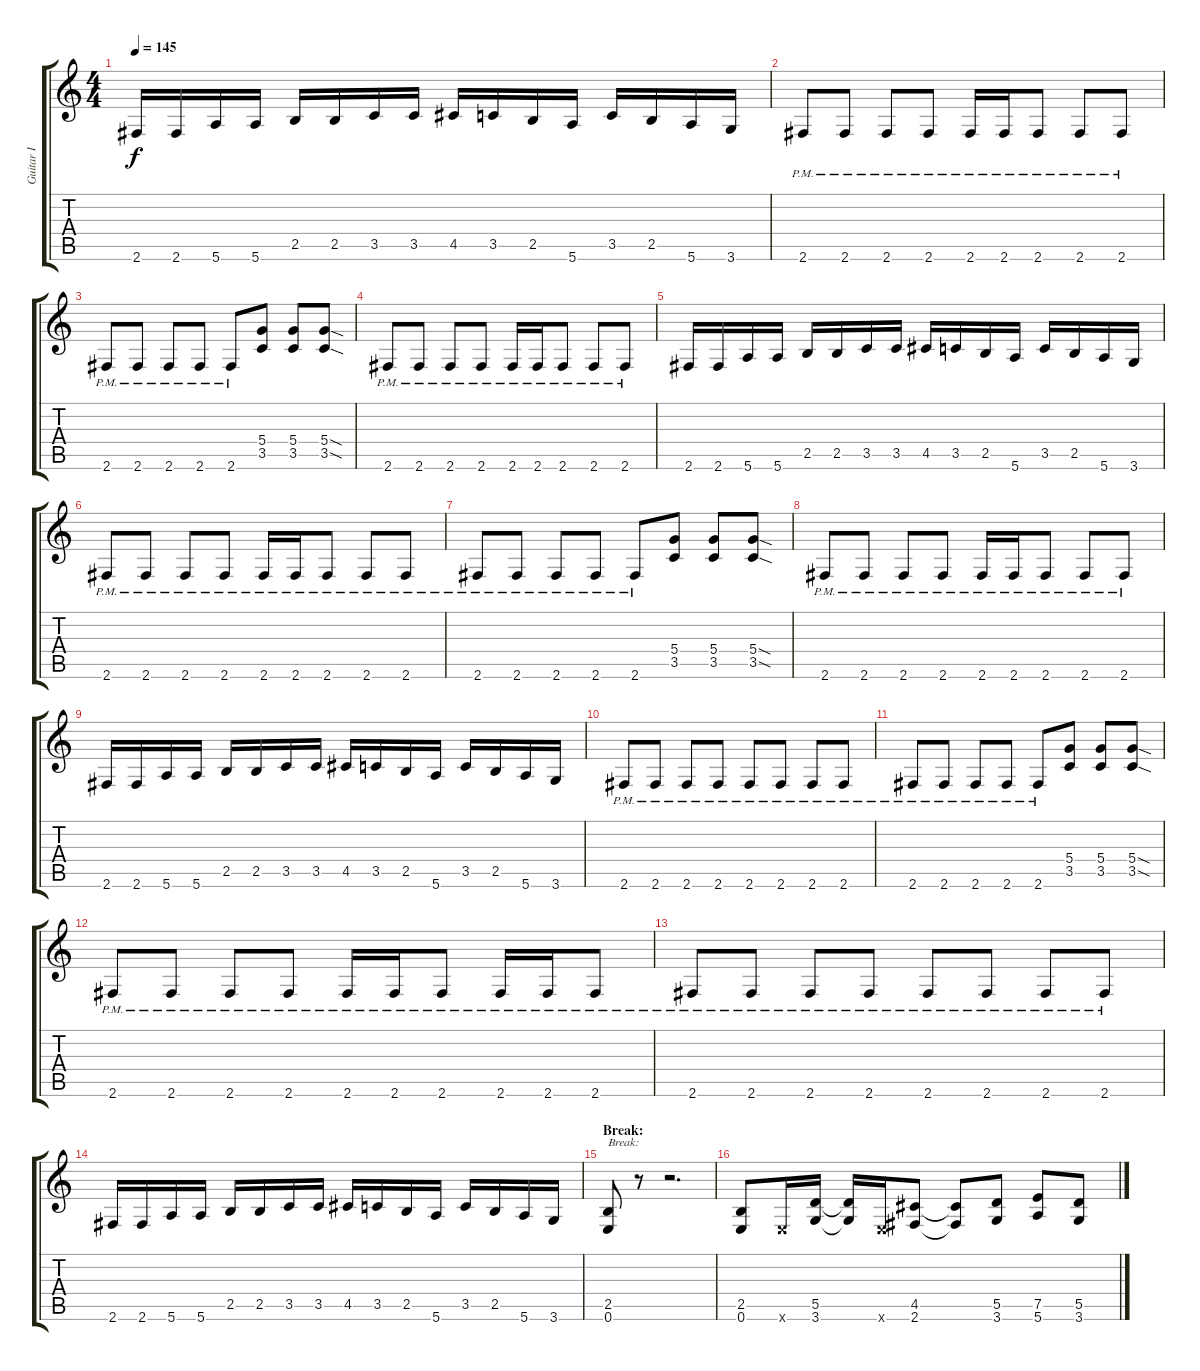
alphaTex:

\track ("Guitar I" "Guitar I") {instrument distortionguitar}
\staff {score tabs}
\tuning (E4 B3 G3 D3 A2 E2) {hide}
\ts (4 4)
\tempo 145
\clef g2
\ks c
2.6.16{dy f} 2.6.16 5.6.16 5.6.16 2.5.16 2.5.16 3.5.16 3.5.16 4.5.16 3.5.16 2.5.16 5.6.16 3.5.16 2.5.16 5.6.16 3.6.16 |
2.6{pm}.8 2.6{pm}.8 2.6{pm}.8 2.6{pm}.8 2.6{pm}.16 2.6{pm}.16 2.6{pm}.8 2.6{pm}.8 2.6{pm}.8 |
2.6{pm}.8 2.6{pm}.8 2.6{pm}.8 2.6{pm}.8 2.6{pm}.8 (5.4 3.5).8 (5.4 3.5).8 (5.4{sod} 3.5{sod}).8 |
2.6{pm}.8 2.6{pm}.8 2.6{pm}.8 2.6{pm}.8 2.6{pm}.16 2.6{pm}.16 2.6{pm}.8 2.6{pm}.8 2.6{pm}.8 |
2.6.16 2.6.16 5.6.16 5.6.16 2.5.16 2.5.16 3.5.16 3.5.16 4.5.16 3.5.16 2.5.16 5.6.16 3.5.16 2.5.16 5.6.16 3.6.16 |
2.6{pm}.8 2.6{pm}.8 2.6{pm}.8 2.6{pm}.8 2.6{pm}.16 2.6{pm}.16 2.6{pm}.8 2.6{pm}.8 2.6{pm}.8 |
2.6{pm}.8 2.6{pm}.8 2.6{pm}.8 2.6{pm}.8 2.6{pm}.8 (5.4 3.5).8 (5.4 3.5).8 (5.4{sod} 3.5{sod}).8 |
2.6{pm}.8 2.6{pm}.8 2.6{pm}.8 2.6{pm}.8 2.6{pm}.16 2.6{pm}.16 2.6{pm}.8 2.6{pm}.8 2.6{pm}.8 |
2.6.16 2.6.16 5.6.16 5.6.16 2.5.16 2.5.16 3.5.16 3.5.16 4.5.16 3.5.16 2.5.16 5.6.16 3.5.16 2.5.16 5.6.16 3.6.16 |
2.6{pm}.8 2.6{pm}.8 2.6{pm}.8 2.6{pm}.8 2.6{pm}.8 2.6{pm}.8 2.6{pm}.8 2.6{pm}.8 |
2.6{pm}.8 2.6{pm}.8 2.6{pm}.8 2.6{pm}.8 2.6{pm}.8 (5.4 3.5).8 (5.4 3.5).8 (5.4{sod} 3.5{sod}).8 |
2.6{pm}.8 2.6{pm}.8 2.6{pm}.8 2.6{pm}.8 2.6{pm}.16 2.6{pm}.16 2.6{pm}.8 2.6{pm}.16 2.6{pm}.16 2.6{pm}.8 |
2.6{pm}.8 2.6{pm}.8 2.6{pm}.8 2.6{pm}.8 2.6{pm}.8 2.6{pm}.8 2.6{pm}.8 2.6{pm}.8 |
2.6.16 2.6.16 5.6.16 5.6.16 2.5.16 2.5.16 3.5.16 3.5.16 4.5.16 3.5.16 2.5.16 5.6.16 3.5.16 2.5.16 5.6.16 3.6.16 |
\section ("" "Break:")
(2.5 0.6).8{txt "Break:"} r.8 r.2{d} |
(2.5 0.6).8 0.6{x}.16 (5.5 3.6).16 (5.5{t} 3.6{t}).16 0.6{x}.16 (4.5 2.6).8 (4.5{t} 2.6{t}).8 (5.5 3.6).8 (7.5 5.6).8 (5.5 3.6).8
